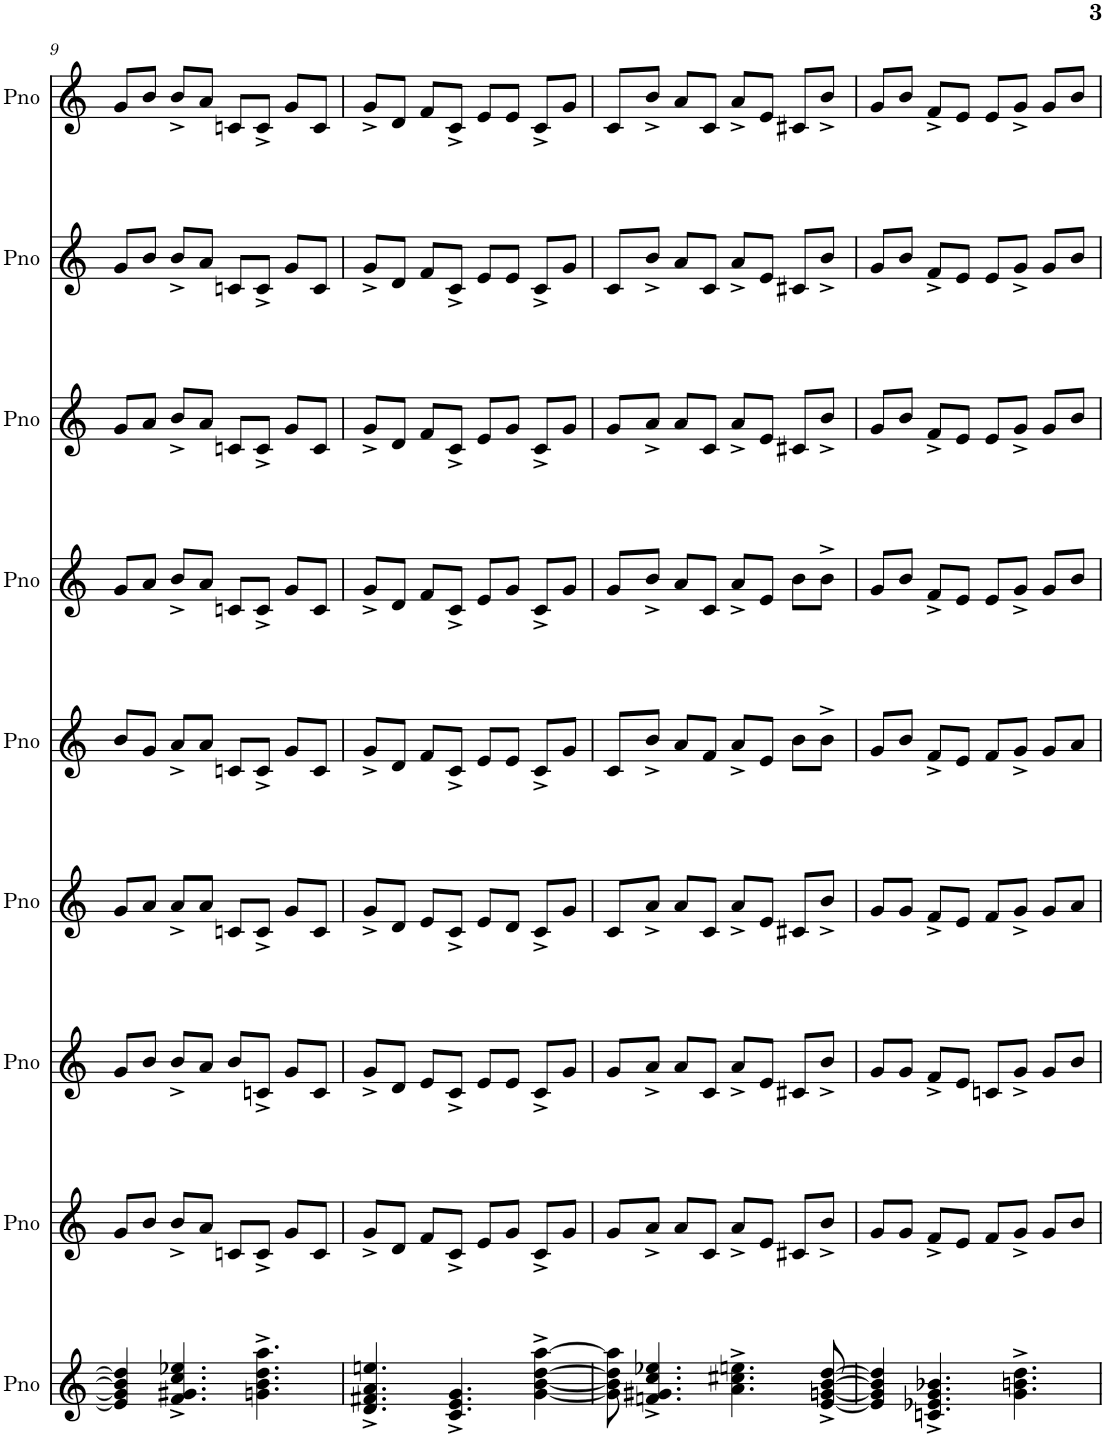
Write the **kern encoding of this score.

**kern	**kern	**kern	**kern	**kern	**kern	**kern	**kern	**kern
*part9	*part8	*part7	*part6	*part5	*part4	*part3	*part2	*part1
*staff9	*staff8	*staff7	*staff6	*staff5	*staff4	*staff3	*staff2	*staff1
*I"Piano	*I"Piano	*I"Piano	*I"Piano	*I"Piano	*I"Piano	*I"Piano	*I"Piano	*I"Piano
*I'Pno	*I'Pno	*I'Pno	*I'Pno	*I'Pno	*I'Pno	*I'Pno	*I'Pno	*I'Pno
!!LO:PB:g=z
*clefG2	*clefG2	*clefG2	*clefG2	*clefG2	*clefG2	*clefG2	*clefG2	*clefG2
*k[]	*k[]	*k[]	*k[]	*k[]	*k[]	*k[]	*k[]	*k[]
*M4/4	*M4/4	*M4/4	*M4/4	*M4/4	*M4/4	*M4/4	*M4/4	*M4/4
=9	=9	=9	=9	=9	=9	=9	=9	=9
4e/] 4g/] 4b/] 4dd/]	8g/L	8g/L	8g/L	8b/L	8g/L	8g/L	8g/L	8g/L
.	8b/J	8b/J	8a/J	8g/J	8a/J	8a/J	8b/J	8b/J
4.f/^ 4.g#X/^ 4.cc/^ 4.ee-X/^	8b^/L	8b^/L	8a^/L	8a^/L	8b^/L	8b^/L	8b^/L	8b^/L
.	8a/J	8a/J	8a/J	8a/J	8a/J	8a/J	8a/J	8a/J
.	8cn/L	8b/L	8cn/L	8cn/L	8cn/L	8cn/L	8cn/L	8cn/L
4.gn\^ 4.b\^ 4.dd\^ 4.aa\^	8c^/J	8cn^/J	8c^/J	8c^/J	8c^/J	8c^/J	8c^/J	8c^/J
.	8g/L	8g/L	8g/L	8g/L	8g/L	8g/L	8g/L	8g/L
.	8c/J	8c/J	8c/J	8c/J	8c/J	8c/J	8c/J	8c/J
=10	=10	=10	=10	=10	=10	=10	=10	=10
4.d/^ 4.f#X/^ 4.a/^ 4.een/^	8g^/L	8g^/L	8g^/L	8g^/L	8g^/L	8g^/L	8g^/L	8g^/L
.	8d/J	8d/J	8d/J	8d/J	8d/J	8d/J	8d/J	8d/J
.	8f/L	8e/L	8e/L	8f/L	8f/L	8f/L	8f/L	8f/L
4.c/^ 4.e/^ 4.g/^	8c^/J	8c^/J	8c^/J	8c^/J	8c^/J	8c^/J	8c^/J	8c^/J
.	8e/L	8e/L	8e/L	8e/L	8e/L	8e/L	8e/L	8e/L
.	8g/J	8e/J	8d/J	8e/J	8g/J	8g/J	8e/J	8e/J
[4g\^ [4b\^ [4dd\^ [4aa\^	8c^/L	8c^/L	8c^/L	8c^/L	8c^/L	8c^/L	8c^/L	8c^/L
.	8g/J	8g/J	8g/J	8g/J	8g/J	8g/J	8g/J	8g/J
=11	=11	=11	=11	=11	=11	=11	=11	=11
8g\] 8b\] 8dd\] 8aa\]	8g/L	8g/L	8c/L	8c/L	8g/L	8g/L	8c/L	8c/L
4.fn/^ 4.g#X/^ 4.cc/^ 4.ee-X/^	8a^/J	8a^/J	8a^/J	8b^/J	8b^/J	8a^/J	8b^/J	8b^/J
.	8a/L	8a/L	8a/L	8a/L	8a/L	8a/L	8a/L	8a/L
.	8c/J	8c/J	8c/J	8f/J	8c/J	8c/J	8c/J	8c/J
4.a\^ 4.cc#X\^ 4.een\^	8a^/L	8a^/L	8a^/L	8a^/L	8a^/L	8a^/L	8a^/L	8a^/L
.	8e/J	8e/J	8e/J	8e/J	8e/J	8e/J	8e/J	8e/J
.	8c#X/L	8c#X/L	8c#X/L	8b\L	8b\L	8c#X/L	8c#X/L	8c#X/L
[8e/^ [8gn/^ [8b/^ [8dd/^	8b^/J	8b^/J	8b^/J	8b^\J	8b^\J	8b^/J	8b^/J	8b^/J
=12	=12	=12	=12	=12	=12	=12	=12	=12
4e/] 4g/] 4b/] 4dd/]	8g/L	8g/L	8g/L	8g/L	8g/L	8g/L	8g/L	8g/L
.	8g/J	8g/J	8g/J	8b/J	8b/J	8b/J	8b/J	8b/J
4.cn/^ 4.e-X/^ 4.g/^ 4.b-X/^	8f^/L	8f^/L	8f^/L	8f^/L	8f^/L	8f^/L	8f^/L	8f^/L
.	8e/J	8e/J	8e/J	8e/J	8e/J	8e/J	8e/J	8e/J
.	8f/L	8cn/L	8f/L	8f/L	8e/L	8e/L	8e/L	8e/L
4.g\^ 4.bn\^ 4.dd\^	8g^/J	8g^/J	8g^/J	8g^/J	8g^/J	8g^/J	8g^/J	8g^/J
.	8g/L	8g/L	8g/L	8g/L	8g/L	8g/L	8g/L	8g/L
.	8b/J	8b/J	8a/J	8a/J	8b/J	8b/J	8b/J	8b/J
=	=	=	=	=	=	=	=	=
*-	*-	*-	*-	*-	*-	*-	*-	*-
